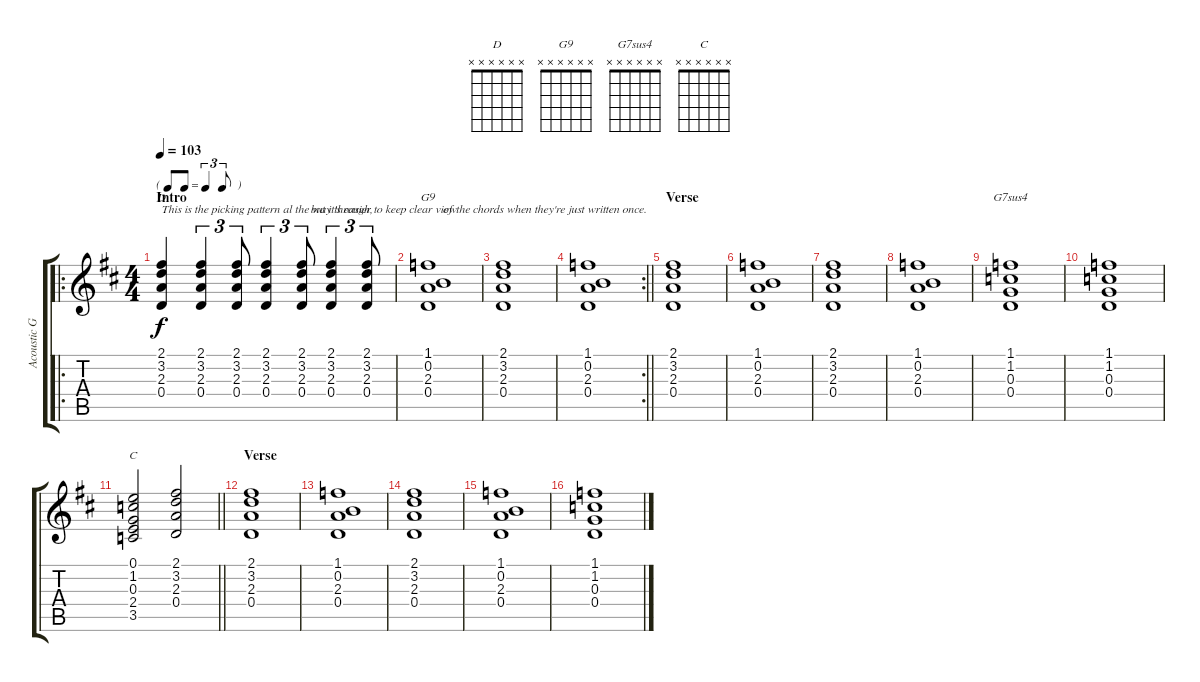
\track ("Acoustic Guitar" "Acoustic G") {instrument acousticguitarsteel}
\staff {score tabs}
\tuning (E4 B3 G3 D3 A2 E2) {hide}
\chord ("D" x x x x x x)
\chord ("G9" x x x x x x)
\chord ("G7sus4" x x x x x x)
\chord ("C" x x x x x x)
\ro
\ts (4 4)
\tf triplet8th
\section ("" "Intro")
\tempo 103
\clef g2
\ks d
(2.1 3.2 2.3 0.4).4{ch "D" txt "This is the picking pattern al the way through," dy f instrument acousticguitarsteel} (2.1 3.2 2.3 0.4).4{tu (3 2)} (2.1 3.2 2.3 0.4).8{tu (3 2)} (2.1 3.2 2.3 0.4).4{tu (3 2)} (2.1 3.2 2.3 0.4).8{tu (3 2) txt "   but it's easier to keep clear view"} (2.1 3.2 2.3 0.4).4{tu (3 2)} (2.1 3.2 2.3 0.4).8{tu (3 2)} |
(1.1 0.2 2.3 0.4).1{ch "G9" txt "     of the chords when they're just written once."} |
(2.1 3.2 2.3 0.4).1 |
\rc 2
\barLineRight lightlight
(1.1 0.2 2.3 0.4).1 |
\section ("" "Verse")
(2.1 3.2 2.3 0.4).1 |
(1.1 0.2 2.3 0.4).1 |
(2.1 3.2 2.3 0.4).1 |
(1.1 0.2 2.3 0.4).1 |
(1.1 1.2 0.3 0.4).1{ch "G7sus4"} |
(1.1 1.2 0.3 0.4).1 |
\barLineRight lightlight
(0.1 1.2 0.3 2.4 3.5).2{ch "C"} (2.1 3.2 2.3 0.4).2 |
\section ("" "Verse")
(2.1 3.2 2.3 0.4).1 |
(1.1 0.2 2.3 0.4).1 |
(2.1 3.2 2.3 0.4).1 |
(1.1 0.2 2.3 0.4).1 |
(1.1 1.2 0.3 0.4).1
